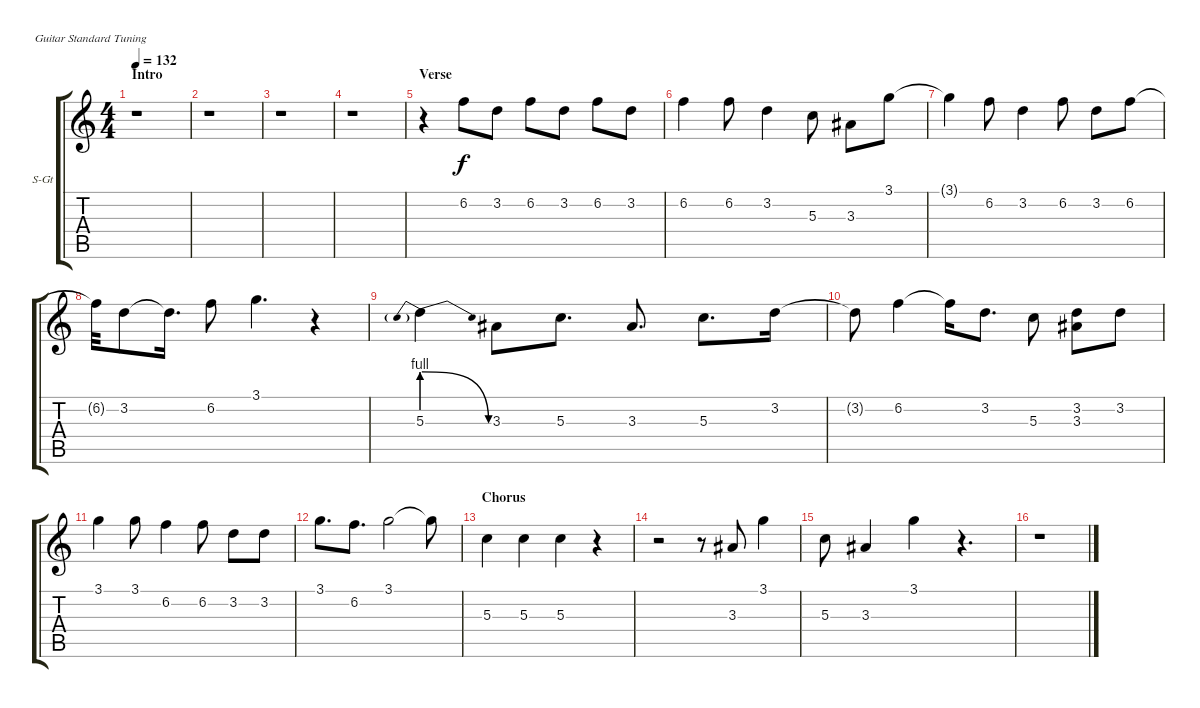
\bracketExtendMode groupsimilarinstruments
\firstSystemTrackNameOrientation horizontal
\otherSystemsTrackNameOrientation horizontal
\track ("Vox" "S-Gt") {instrument tenorsax}
\staff {score tabs}
\tuning (E4 B3 G3 D3 A2 E2)
\displaytranspose 12
\ts (4 4)
\section ("" "Intro")
\tempo 132
\clef g2
\ks c
r.1{dy f instrument tenorsax} |
r.1 |
r.1 |
r.1 |
\section ("" "Verse")
r.4 6.2.8 3.2.8 6.2.8 3.2.8 6.2.8 3.2.8 |
6.2.4 6.2.8 3.2.4 5.3.8 3.3.8 3.1.8 |
3.1{t}.4 6.2.8 3.2.4 6.2.8 3.2.8 6.2.8 |
6.2{t}.32 3.2.8 3.2{t}.16{d} 6.2.8 3.1.4{d} r.4 |
5.3{be (prebendrelease 0 4 60 0)}.4 3.3.8 5.3.8{d} 3.3.8{d} 5.3.8{d} 3.2.16 |
3.2{t}.8 6.2.4 6.2{t}.16 3.2.8{d} 5.3.8 (3.2 3.3).8 3.2.8 |
3.1.4 3.1.8 6.2.4 6.2.8 3.2.8 3.2.8 |
3.1.8{d} 6.2.8{d} 3.1.2 3.1{t}.8 |
\section ("" "Chorus")
5.3.4 5.3.4 5.3.4 r.4 |
r.2 r.8 3.3.8 3.1.4 |
5.3.8 3.3.4 3.1.4 r.4{d} |
r.1
